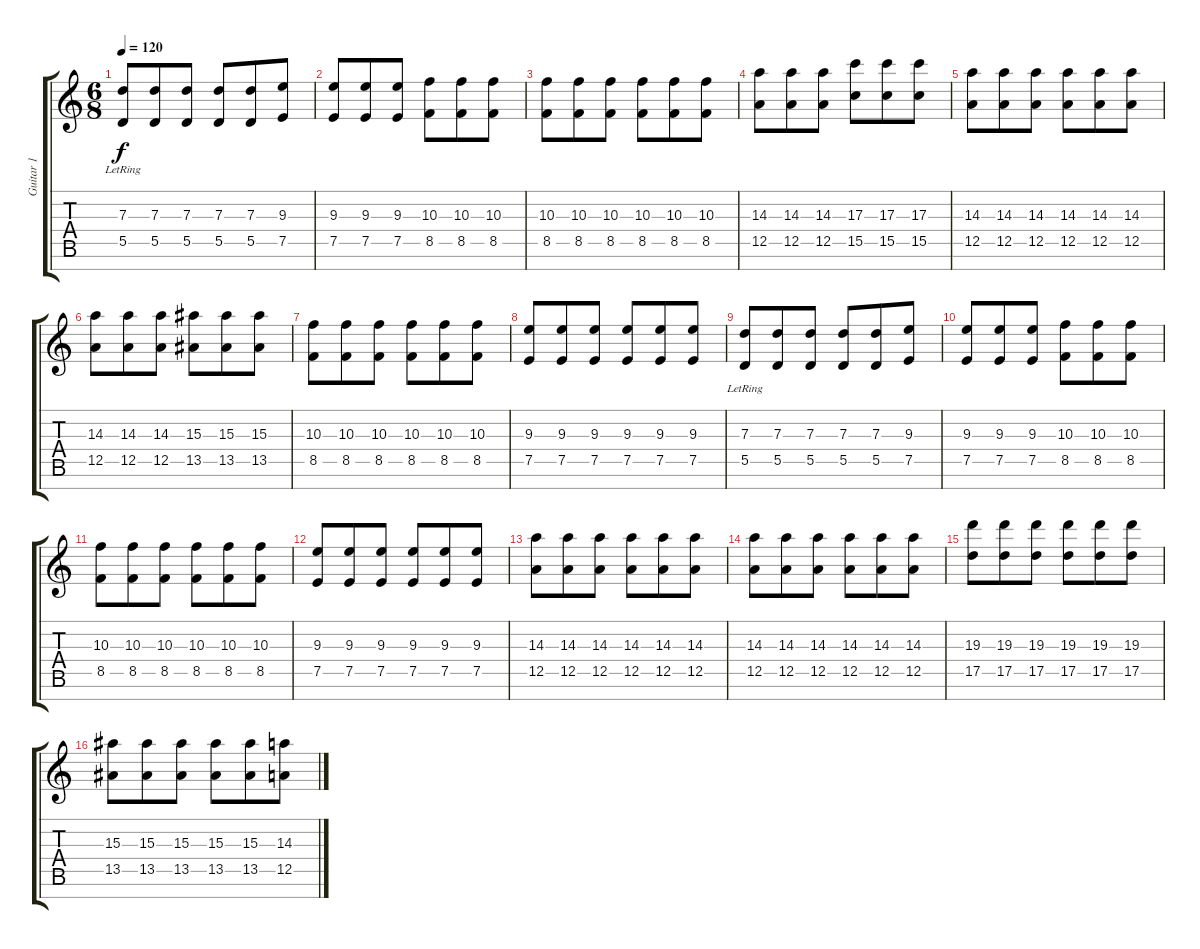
\track ("Guitar 1" "Guitar 1") {instrument electricguitarjazz}
\staff {score tabs}
\tuning (E4 B3 G3 D3 A2 E2 B1) {hide}
\ts (6 8)
\tempo 120
\clef g2
\ks c
(7.3{lr} 5.5).8{dy f} (7.3 5.5).8 (7.3 5.5).8 (7.3 5.5).8 (7.3 5.5).8 (9.3 7.5).8 |
(9.3 7.5).8 (9.3 7.5).8 (9.3 7.5).8 (10.3 8.5).8 (10.3 8.5).8 (10.3 8.5).8 |
(10.3 8.5).8 (10.3 8.5).8 (10.3 8.5).8 (10.3 8.5).8 (10.3 8.5).8 (10.3 8.5).8 |
(14.3 12.5).8 (14.3 12.5).8 (14.3 12.5).8 (17.3 15.5).8 (17.3 15.5).8 (17.3 15.5).8 |
(14.3 12.5).8 (14.3 12.5).8 (14.3 12.5).8 (14.3 12.5).8 (14.3 12.5).8 (14.3 12.5).8 |
(14.3 12.5).8 (14.3 12.5).8 (14.3 12.5).8 (15.3 13.5).8 (15.3 13.5).8 (15.3 13.5).8 |
(10.3 8.5).8 (10.3 8.5).8 (10.3 8.5).8 (10.3 8.5).8 (10.3 8.5).8 (10.3 8.5).8 |
(9.3 7.5).8 (9.3 7.5).8 (9.3 7.5).8 (9.3 7.5).8 (9.3 7.5).8 (9.3 7.5).8 |
(7.3{lr} 5.5).8 (7.3 5.5).8 (7.3 5.5).8 (7.3 5.5).8 (7.3 5.5).8 (9.3 7.5).8 |
(9.3 7.5).8 (9.3 7.5).8 (9.3 7.5).8 (10.3 8.5).8 (10.3 8.5).8 (10.3 8.5).8 |
(10.3 8.5).8 (10.3 8.5).8 (10.3 8.5).8 (10.3 8.5).8 (10.3 8.5).8 (10.3 8.5).8 |
(9.3 7.5).8 (9.3 7.5).8 (9.3 7.5).8 (9.3 7.5).8 (9.3 7.5).8 (9.3 7.5).8 |
(14.3 12.5).8 (14.3 12.5).8 (14.3 12.5).8 (14.3 12.5).8 (14.3 12.5).8 (14.3 12.5).8 |
(14.3 12.5).8 (14.3 12.5).8 (14.3 12.5).8 (14.3 12.5).8 (14.3 12.5).8 (14.3 12.5).8 |
(19.3 17.5).8 (19.3 17.5).8 (19.3 17.5).8 (19.3 17.5).8 (19.3 17.5).8 (19.3 17.5).8 |
(15.3 13.5).8 (15.3 13.5).8 (15.3 13.5).8 (15.3 13.5).8 (15.3 13.5).8 (14.3 12.5).8
